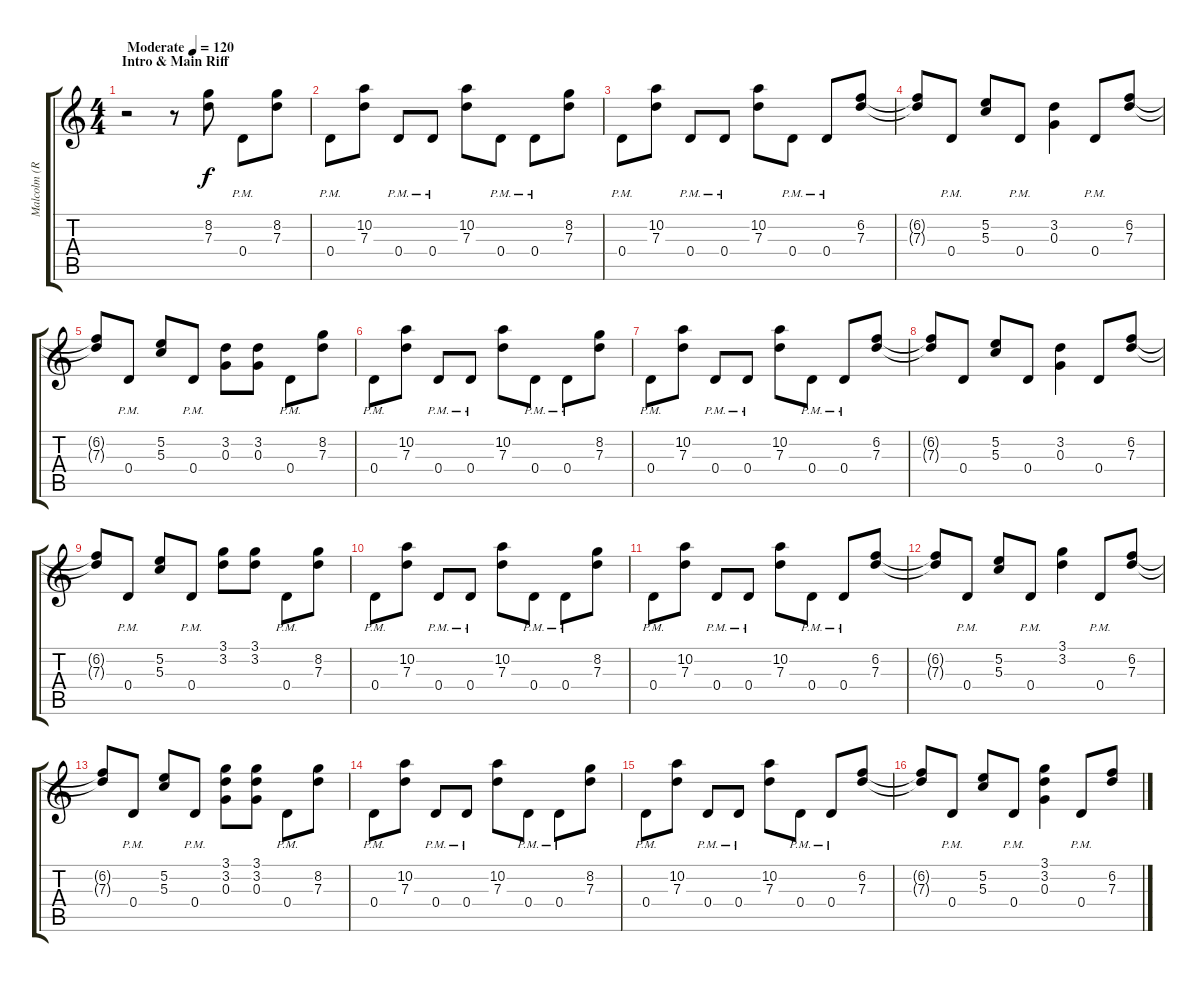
\track ("Malcolm (Rythym)" "Malcolm (R") {instrument overdrivenguitar}
\staff {score tabs}
\tuning (E4 B3 G3 D3 A2 E2) {hide}
\ts (4 4)
\section ("" "Intro & Main Riff")
\tempo (120 "Moderate")
\clef g2
\ks c
r.2{dy f instrument overdrivenguitar} r.8 (8.2 7.3).8 0.4{pm}.8 (8.2 7.3).8 |
0.4{pm}.8 (10.2 7.3).8 0.4{pm}.8 0.4{pm}.8 (10.2 7.3).8 0.4{pm}.8 0.4{pm}.8 (8.2 7.3).8 |
0.4{pm}.8 (10.2 7.3).8 0.4{pm}.8 0.4{pm}.8 (10.2 7.3).8 0.4{pm}.8 0.4{pm}.8 (6.2 7.3).8 |
(6.2{t} 7.3{t}).8 0.4{pm}.8 (5.2 5.3).8 0.4{pm}.8 (3.2 0.3).4 0.4{pm}.8 (6.2 7.3).8 |
(6.2{t} 7.3{t}).8 0.4{pm}.8 (5.2 5.3).8 0.4{pm}.8 (3.2 0.3).8 (3.2 0.3).8 0.4{pm}.8 (8.2 7.3).8 |
0.4{pm}.8 (10.2 7.3).8 0.4{pm}.8 0.4{pm}.8 (10.2 7.3).8 0.4{pm}.8 0.4{pm}.8 (8.2 7.3).8 |
0.4{pm}.8 (10.2 7.3).8 0.4{pm}.8 0.4{pm}.8 (10.2 7.3).8 0.4{pm}.8 0.4{pm}.8 (6.2 7.3).8 |
(6.2{t} 7.3{t}).8 0.4.8 (5.2 5.3).8 0.4.8 (3.2 0.3).4 0.4.8 (6.2 7.3).8 |
(6.2{t} 7.3{t}).8 0.4{pm}.8 (5.2 5.3).8 0.4{pm}.8 (3.1 3.2).8 (3.1 3.2).8 0.4{pm}.8 (8.2 7.3).8 |
0.4{pm}.8 (10.2 7.3).8 0.4{pm}.8 0.4{pm}.8 (10.2 7.3).8 0.4{pm}.8 0.4{pm}.8 (8.2 7.3).8 |
0.4{pm}.8 (10.2 7.3).8 0.4{pm}.8 0.4{pm}.8 (10.2 7.3).8 0.4{pm}.8 0.4{pm}.8 (6.2 7.3).8 |
(6.2{t} 7.3{t}).8 0.4{pm}.8 (5.2 5.3).8 0.4{pm}.8 (3.1 3.2).4 0.4{pm}.8 (6.2 7.3).8 |
(6.2{t} 7.3{t}).8 0.4{pm}.8 (5.2 5.3).8 0.4{pm}.8 (3.1 3.2 0.3).8 (3.1 3.2 0.3).8 0.4{pm}.8 (8.2 7.3).8 |
0.4{pm}.8 (10.2 7.3).8 0.4{pm}.8 0.4{pm}.8 (10.2 7.3).8 0.4{pm}.8 0.4{pm}.8 (8.2 7.3).8 |
0.4{pm}.8 (10.2 7.3).8 0.4{pm}.8 0.4{pm}.8 (10.2 7.3).8 0.4{pm}.8 0.4{pm}.8 (6.2 7.3).8 |
(6.2{t} 7.3{t}).8 0.4{pm}.8 (5.2 5.3).8 0.4{pm}.8 (3.1 3.2 0.3).4 0.4{pm}.8 (6.2 7.3).8
